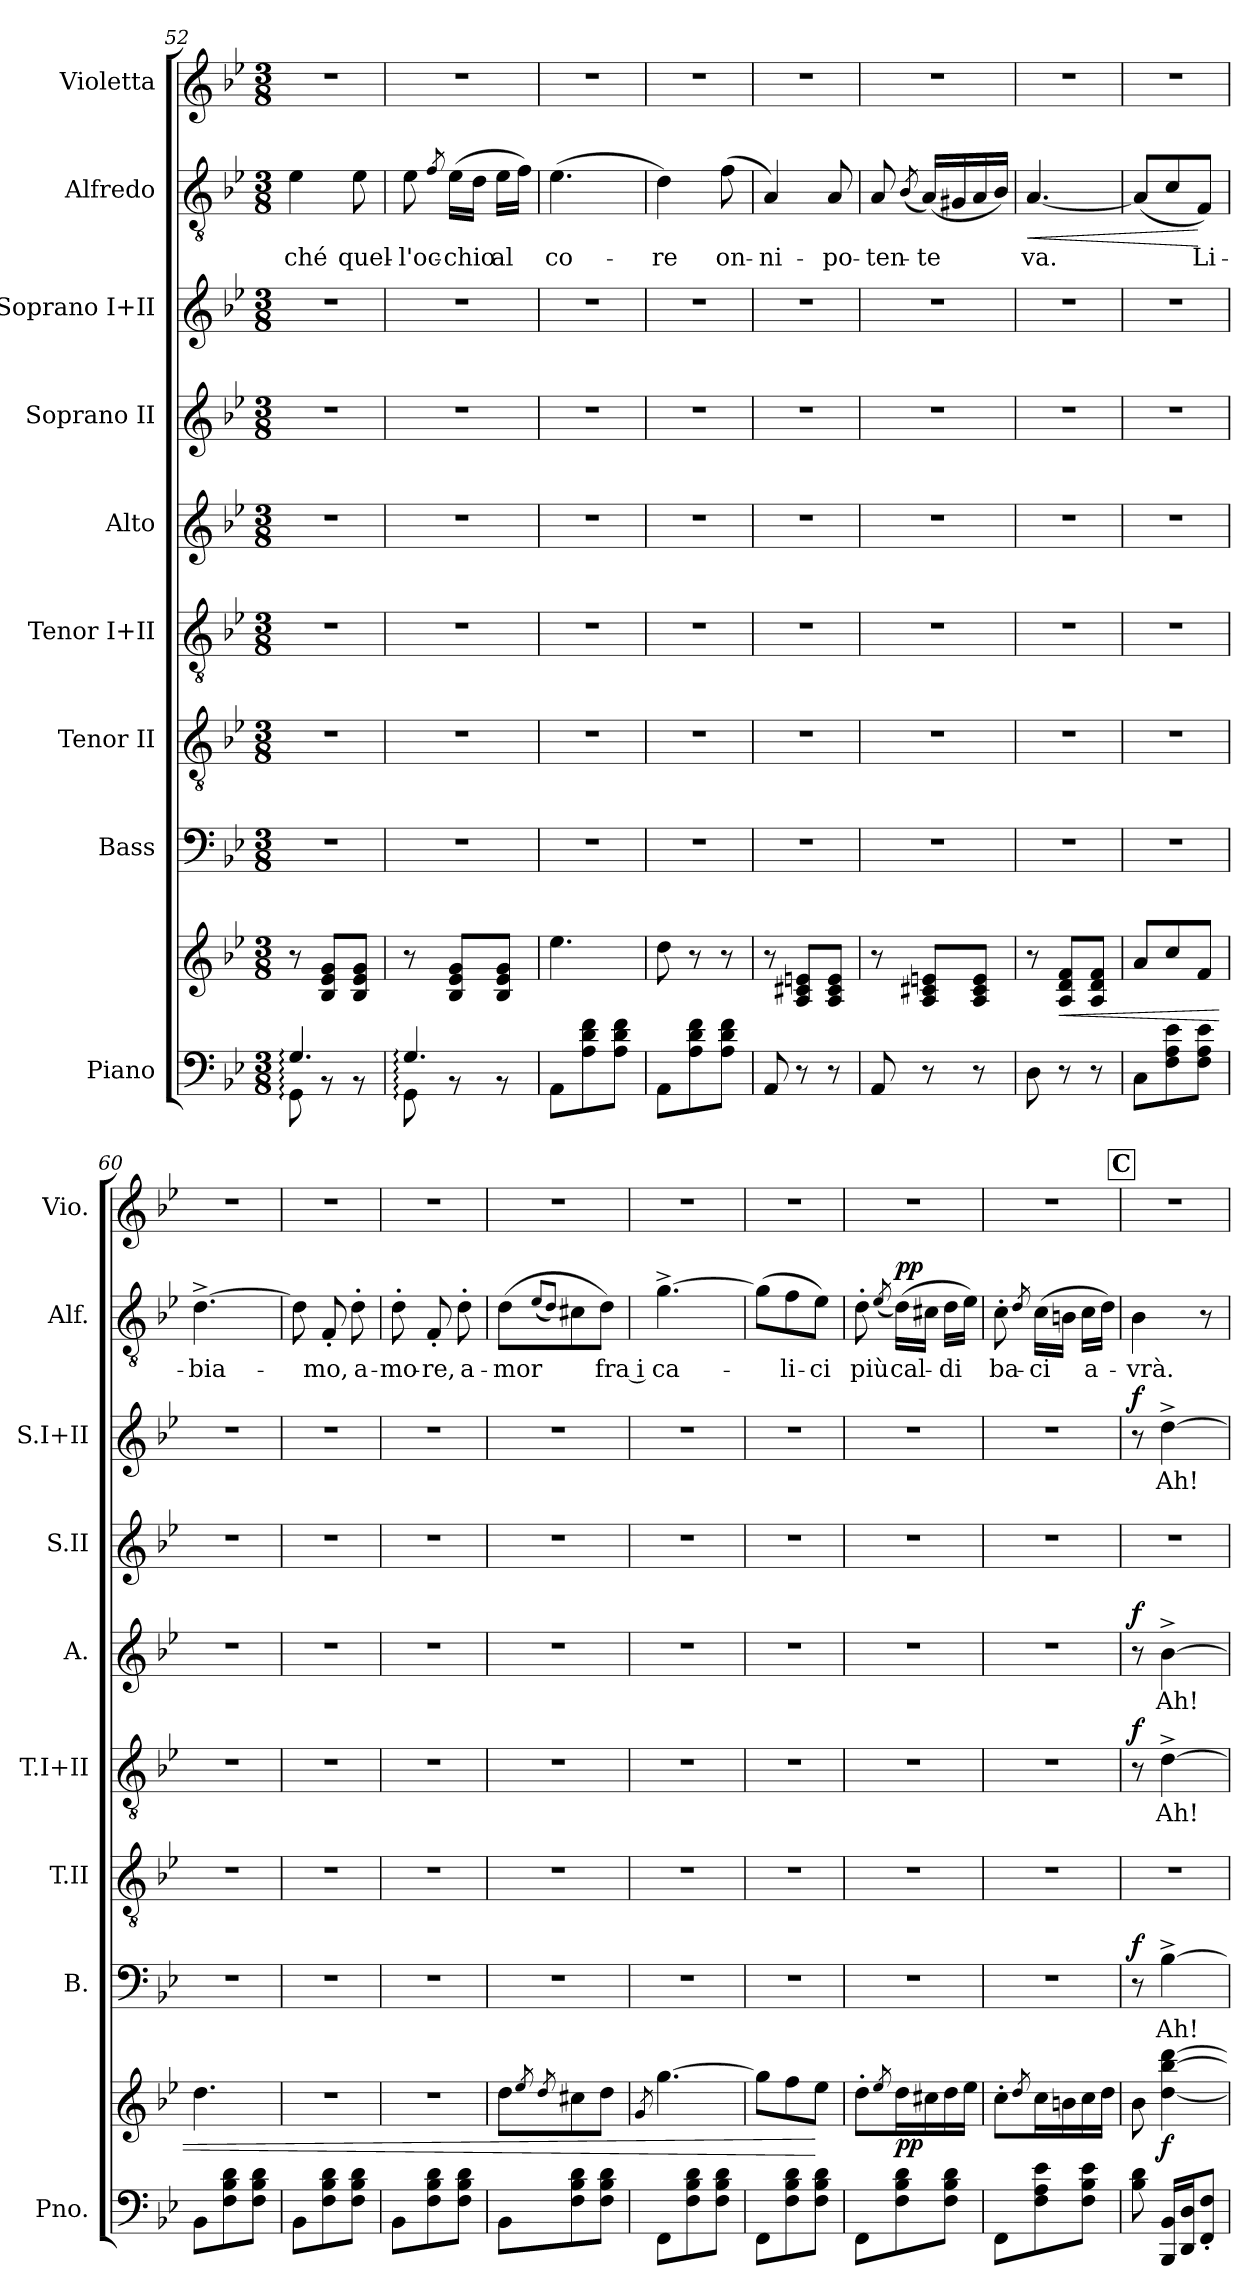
**kern	**kern	**dynam	**kern	**text	**dynam	**kern	**kern	**text	**dynam	**kern	**text	**dynam	**kern	**kern	**text	**dynam	**kern	**text	**dynam	**kern
*part9	*part9	*part9	*part8	*part8	*part8	*part7	*part6	*part6	*part6	*part5	*part5	*part5	*part4	*part3	*part3	*part3	*part2	*part2	*part2	*part1
*staff10	*staff9	*staff9/10	*staff8	*staff8	*staff8	*staff7	*staff6	*staff6	*staff6	*staff5	*staff5	*staff5	*staff4	*staff3	*staff3	*staff3	*staff2	*staff2	*staff2	*staff1
*I"Piano	*	*	*I"Bass	*	*	*I"Tenor II	*I"Tenor I+II	*	*	*I"Alto	*	*	*I"Soprano II	*I"Soprano I+II	*	*	*I"Alfredo	*	*	*I"Violetta
*I'Pno.	*	*	*I'B.	*	*	*I'T.II	*I'T.I+II	*	*	*I'A.	*	*	*I'S.II	*I'S.I+II	*	*	*I'Alf.	*	*	*I'Vio.
*clefF4	*clefG2	*	*clefF4	*	*	*clefGv2	*clefGv2	*	*	*clefG2	*	*	*clefG2	*clefG2	*	*	*clefGv2	*	*	*clefG2
*k[b-e-]	*k[b-e-]	*	*k[b-e-]	*	*	*k[b-e-]	*k[b-e-]	*	*	*k[b-e-]	*	*	*k[b-e-]	*k[b-e-]	*	*	*k[b-e-]	*	*	*k[b-e-]
*M3/8	*M3/8	*	*M3/8	*	*	*M3/8	*M3/8	*	*	*M3/8	*	*	*M3/8	*M3/8	*	*	*M3/8	*	*	*M3/8
=52	=52	=52	=52	=52	=52	=52	=52	=52	=52	=52	=52	=52	=52	=52	=52	=52	=52	=52	=52	=52
*^	*	*	*	*	*	*	*	*	*	*	*	*	*	*	*	*	*	*	*	*
!	!	!	!	!	!	!	!	!	!	!	!	!	!	!	!	!	!	!	!LO:LY:b	!	!
4.G:/	8GG:\	8r	.	4.r	.	.	4.r	4.r	.	.	4.r	.	.	4.r	4.r	.	.	4e-\	-ché	.	4.r
.	8rBB	8B-/ 8e-/ 8g/L	.	.	.	.	.	.	.	.	.	.	.	.	.	.	.	.	.	.	.
!	!	!	!	!	!	!	!	!	!	!	!	!	!	!	!	!	!	!	!LO:LY:b	!	!
.	8rBB	8B-/ 8e-/ 8g/J	.	.	.	.	.	.	.	.	.	.	.	.	.	.	.	8e-\	quel-	.	.
=53	=53	=53	=53	=53	=53	=53	=53	=53	=53	=53	=53	=53	=53	=53	=53	=53	=53	=53	=53	=53	=53
!	!	!	!	!	!	!	!	!	!	!	!	!	!	!	!	!	!	!	!LO:LY:b	!	!
4.G:/	8GG:\	8r	.	4.r	.	.	4.r	4.r	.	.	4.r	.	.	4.r	4.r	.	.	8e-\	-l'oc-	.	4.r
.	.	.	.	.	.	.	.	.	.	.	.	.	.	.	.	.	.	8qf/	.	.	.
!	!	!	!	!	!	!	!	!	!	!	!	!	!	!	!	!	!	!	!LO:LY:b	!	!
.	8rBB	8B-/ 8e-/ 8g/L	.	.	.	.	.	.	.	.	.	.	.	.	.	.	.	(16e-\LL	-chio	.	.
.	.	.	.	.	.	.	.	.	.	.	.	.	.	.	.	.	.	16d\JJ	.	.	.
!	!	!	!	!	!	!	!	!	!	!	!	!	!	!	!	!	!	!	!LO:LY:b	!	!
.	8rBB	8B-/ 8e-/ 8g/J	.	.	.	.	.	.	.	.	.	.	.	.	.	.	.	16e-\LL	al	.	.
.	.	.	.	.	.	.	.	.	.	.	.	.	.	.	.	.	.	16f\JJ)	.	.	.
*v	*v	*	*	*	*	*	*	*	*	*	*	*	*	*	*	*	*	*	*	*	*
!!LO:LB:g=z
=54	=54	=54	=54	=54	=54	=54	=54	=54	=54	=54	=54	=54	=54	=54	=54	=54	=54	=54	=54	=54
!	!	!	!	!	!	!	!	!	!	!	!	!	!	!	!	!	!	!LO:LY:b	!	!
8AA/L	4.ee-\	.	4.r	.	.	4.r	4.r	.	.	4.r	.	.	4.r	4.r	.	.	(4.e-\	co-	.	4.r
8A\ 8d\ 8f\	.	.	.	.	.	.	.	.	.	.	.	.	.	.	.	.	.	.	.	.
8A\ 8d\ 8f\J	.	.	.	.	.	.	.	.	.	.	.	.	.	.	.	.	.	.	.	.
=55	=55	=55	=55	=55	=55	=55	=55	=55	=55	=55	=55	=55	=55	=55	=55	=55	=55	=55	=55	=55
!	!	!	!	!	!	!	!	!	!	!	!	!	!	!	!	!	!	!LO:LY:b	!	!
8AA/L	8dd\	.	4.r	.	.	4.r	4.r	.	.	4.r	.	.	4.r	4.r	.	.	4d\)	-re	.	4.r
8A\ 8d\ 8f\	8r	.	.	.	.	.	.	.	.	.	.	.	.	.	.	.	.	.	.	.
!	!	!	!	!	!	!	!	!	!	!	!	!	!	!	!	!	!	!LO:LY:b	!	!
8A\ 8d\ 8f\J	8r	.	.	.	.	.	.	.	.	.	.	.	.	.	.	.	(8f\	on-	.	.
=56	=56	=56	=56	=56	=56	=56	=56	=56	=56	=56	=56	=56	=56	=56	=56	=56	=56	=56	=56	=56
!	!	!	!	!	!	!	!	!	!	!	!	!	!	!	!	!	!	!LO:LY:b	!	!
8AA/	8r	.	4.r	.	.	4.r	4.r	.	.	4.r	.	.	4.r	4.r	.	.	4A/)	-ni-	.	4.r
8r	8A/ 8c#X/ 8en/L	.	.	.	.	.	.	.	.	.	.	.	.	.	.	.	.	.	.	.
!	!	!	!	!	!	!	!	!	!	!	!	!	!	!	!	!	!	!LO:LY:b	!	!
8r	8A/ 8c#/ 8e/J	.	.	.	.	.	.	.	.	.	.	.	.	.	.	.	8A/	-po-	.	.
=57	=57	=57	=57	=57	=57	=57	=57	=57	=57	=57	=57	=57	=57	=57	=57	=57	=57	=57	=57	=57
!	!	!	!	!	!	!	!	!	!	!	!	!	!	!	!	!	!	!LO:LY:b	!	!
8AA/	8r	.	4.r	.	.	4.r	4.r	.	.	4.r	.	.	4.r	4.r	.	.	8A/	-ten-	.	4.r
.	.	.	.	.	.	.	.	.	.	.	.	.	.	.	.	.	(8qB-/	.	.	.
!	!	!	!	!	!	!	!	!	!	!	!	!	!	!	!	!	!	!LO:LY:b	!	!
8r	8A/ 8c#X/ 8en/L	.	.	.	.	.	.	.	.	.	.	.	.	.	.	.	(16A/LL)	-te	.	.
.	.	.	.	.	.	.	.	.	.	.	.	.	.	.	.	.	16G#X/	.	.	.
8r	8A/ 8c#/ 8e/J	.	.	.	.	.	.	.	.	.	.	.	.	.	.	.	16A/	.	.	.
.	.	.	.	.	.	.	.	.	.	.	.	.	.	.	.	.	16B-/JJ)	.	.	.
=58	=58	=58	=58	=58	=58	=58	=58	=58	=58	=58	=58	=58	=58	=58	=58	=58	=58	=58	=58	=58
!	!	!	!	!	!	!	!	!	!	!	!	!	!	!	!	!	!	!LO:LY:b	!LO:HP:b	!
8D\	8r	.	4.r	.	.	4.r	4.r	.	.	4.r	.	.	4.r	4.r	.	.	[4.A/	va.	<	4.r
!	!	!LO:HP:b	!	!	!	!	!	!	!	!	!	!	!	!	!	!	!	!	!	!
8r	8A/ 8d/ 8f/L	<	.	.	.	.	.	.	.	.	.	.	.	.	.	.	.	.	.	.
8r	8A/ 8d/ 8f/J	.	.	.	.	.	.	.	.	.	.	.	.	.	.	.	.	.	.	.
=59	=59	=59	=59	=59	=59	=59	=59	=59	=59	=59	=59	=59	=59	=59	=59	=59	=59	=59	=59	=59
8C/L	8a/L	.	4.r	.	.	4.r	4.r	.	.	4.r	.	.	4.r	4.r	.	.	(8A/L]	.	.	4.r
8F\ 8A\ 8e-\	8cc\	.	.	.	.	.	.	.	.	.	.	.	.	.	.	.	8c/	.	.	.
!	!	!	!	!	!	!	!	!	!	!	!	!	!	!	!	!	!	!LO:LY:b	!	!
8F\ 8A\ 8e-\J	8f/J	.	.	.	.	.	.	.	.	.	.	.	.	.	.	.	8F/J)	Li-	[	.
=60	=60	=60	=60	=60	=60	=60	=60	=60	=60	=60	=60	=60	=60	=60	=60	=60	=60	=60	=60	=60
!	!	!	!	!	!	!	!	!	!	!	!	!	!	!	!	!	!	!LO:LY:b	!	!
8BB-/L	4.dd\	.	4.r	.	.	4.r	4.r	.	.	4.r	.	.	4.r	4.r	.	.	[4.d^\	-bia-	.	4.r
8F\ 8B-\ 8d\	.	.	.	.	.	.	.	.	.	.	.	.	.	.	.	.	.	.	.	.
8F\ 8B-\ 8d\J	.	.	.	.	.	.	.	.	.	.	.	.	.	.	.	.	.	.	.	.
=61	=61	=61	=61	=61	=61	=61	=61	=61	=61	=61	=61	=61	=61	=61	=61	=61	=61	=61	=61	=61
8BB-/L	4.r	.	4.r	.	.	4.r	4.r	.	.	4.r	.	.	4.r	4.r	.	.	8d\]	.	.	4.r
!	!	!	!	!	!	!	!	!	!	!	!	!	!	!	!	!	!	!LO:LY:b	!	!
8F\ 8B-\ 8d\	.	.	.	.	.	.	.	.	.	.	.	.	.	.	.	.	8F'/	-mo,	.	.
!	!	!	!	!	!	!	!	!	!	!	!	!	!	!	!	!	!	!LO:LY:b	!	!
8F\ 8B-\ 8d\J	.	.	.	.	.	.	.	.	.	.	.	.	.	.	.	.	8d'\	a-	.	.
=62	=62	=62	=62	=62	=62	=62	=62	=62	=62	=62	=62	=62	=62	=62	=62	=62	=62	=62	=62	=62
!	!	!	!	!	!	!	!	!	!	!	!	!	!	!	!	!	!	!LO:LY:b	!	!
8BB-/L	4.r	.	4.r	.	.	4.r	4.r	.	.	4.r	.	.	4.r	4.r	.	.	8d'\	-mo-	.	4.r
!	!	!	!	!	!	!	!	!	!	!	!	!	!	!	!	!	!	!LO:LY:b	!	!
8F\ 8B-\ 8d\	.	.	.	.	.	.	.	.	.	.	.	.	.	.	.	.	8F'/	-re,	.	.
!	!	!	!	!	!	!	!	!	!	!	!	!	!	!	!	!	!	!LO:LY:b	!	!
8F\ 8B-\ 8d\J	.	.	.	.	.	.	.	.	.	.	.	.	.	.	.	.	8d'\	a-	.	.
=63	=63	=63	=63	=63	=63	=63	=63	=63	=63	=63	=63	=63	=63	=63	=63	=63	=63	=63	=63	=63
!	!	!	!	!	!	!	!	!	!	!	!	!	!	!	!	!	!	!LO:LY:b	!	!
8BB-/L	8dd\L	.	4.r	.	.	4.r	4.r	.	.	4.r	.	.	4.r	4.r	.	.	(8d\L	-mor	.	4.r
.	8qee-/	.	.	.	.	.	.	.	.	.	.	.	.	.	.	.	(8qe-/L	.	.	.
.	8qdd/	.	.	.	.	.	.	.	.	.	.	.	.	.	.	.	8qd/J)	.	.	.
8F\ 8B-\ 8d\	8cc#X\	.	.	.	.	.	.	.	.	.	.	.	.	.	.	.	8c#X\	.	.	.
!	!	!	!	!	!	!	!	!	!	!	!	!	!	!	!	!	!	!LO:LY:b	!	!
8F\ 8B-\ 8d\J	8dd\J	.	.	.	.	.	.	.	.	.	.	.	.	.	.	.	8d\J)	fra i	.	.
=64	=64	=64	=64	=64	=64	=64	=64	=64	=64	=64	=64	=64	=64	=64	=64	=64	=64	=64	=64	=64
.	8qg/	.	.	.	.	.	.	.	.	.	.	.	.	.	.	.	.	.	.	.
!	!	!	!	!	!	!	!	!	!	!	!	!	!	!	!	!	!	!LO:LY:b	!	!
8FF/L	[4.gg\	.	4.r	.	.	4.r	4.r	.	.	4.r	.	.	4.r	4.r	.	.	[4.g^\	ca-	.	4.r
8F\ 8B-\ 8d\	.	.	.	.	.	.	.	.	.	.	.	.	.	.	.	.	.	.	.	.
8F\ 8B-\ 8d\J	.	.	.	.	.	.	.	.	.	.	.	.	.	.	.	.	.	.	.	.
!!LO:LB:g=z
=65	=65	=65	=65	=65	=65	=65	=65	=65	=65	=65	=65	=65	=65	=65	=65	=65	=65	=65	=65	=65
8FF/L	8gg\L]	.	4.r	.	.	4.r	4.r	.	.	4.r	.	.	4.r	4.r	.	.	(8g\L]	.	.	4.r
!	!	!	!	!	!	!	!	!	!	!	!	!	!	!	!	!	!	!LO:LY:b	!	!
8F\ 8B-\ 8d\	8ff\	.	.	.	.	.	.	.	.	.	.	.	.	.	.	.	8f\	-li-	.	.
!	!	!	!	!	!	!	!	!	!	!	!	!	!	!	!	!	!	!LO:LY:b	!	!
8F\ 8B-\ 8d\J	8ee-\J	[	.	.	.	.	.	.	.	.	.	.	.	.	.	.	8e-\J)	-ci	.	.
=66	=66	=66	=66	=66	=66	=66	=66	=66	=66	=66	=66	=66	=66	=66	=66	=66	=66	=66	=66	=66
!	!	!	!	!	!	!	!	!	!	!	!	!	!	!	!	!	!	!LO:LY:b	!	!
8FF/L	8dd'\L	.	4.r	.	.	4.r	4.r	.	.	4.r	.	.	4.r	4.r	.	.	8d'\	più	.	4.r
.	8qee-/	.	.	.	.	.	.	.	.	.	.	.	.	.	.	.	(8qe-/	.	.	.
!	!	!LO:DY:b	!	!	!	!	!	!	!	!	!	!	!	!	!	!	!	!LO:LY:b	!LO:DY:a	!
8F\ 8B-\ 8d\	16dd\L	pp	.	.	.	.	.	.	.	.	.	.	.	.	.	.	(16d\LL)	cal-	pp	.
.	16cc#X\	.	.	.	.	.	.	.	.	.	.	.	.	.	.	.	16c#X\JJ	.	.	.
!	!	!	!	!	!	!	!	!	!	!	!	!	!	!	!	!	!	!LO:LY:b	!	!
8F\ 8B-\ 8d\J	16dd\	.	.	.	.	.	.	.	.	.	.	.	.	.	.	.	16d\LL	-di	.	.
.	16ee-\JJ	.	.	.	.	.	.	.	.	.	.	.	.	.	.	.	16e-\JJ)	.	.	.
=67	=67	=67	=67	=67	=67	=67	=67	=67	=67	=67	=67	=67	=67	=67	=67	=67	=67	=67	=67	=67
!	!	!	!	!	!	!	!	!	!	!	!	!	!	!	!	!	!	!LO:LY:b	!	!
8FF/L	8cc'\L	.	4.r	.	.	4.r	4.r	.	.	4.r	.	.	4.r	4.r	.	.	8c'\	ba-	.	4.r
.	8qdd/	.	.	.	.	.	.	.	.	.	.	.	.	.	.	.	8qd/	.	.	.
!	!	!	!	!	!	!	!	!	!	!	!	!	!	!	!	!	!	!LO:LY:b	!	!
8F\ 8A\ 8e-\	16cc\L	.	.	.	.	.	.	.	.	.	.	.	.	.	.	.	(16c\LL	-ci	.	.
.	16bn\	.	.	.	.	.	.	.	.	.	.	.	.	.	.	.	16Bn\JJ	.	.	.
!	!	!	!	!	!	!	!	!	!	!	!	!	!	!	!	!	!	!LO:LY:b	!	!
8F\ 8B-\ 8e-\J	16cc\	.	.	.	.	.	.	.	.	.	.	.	.	.	.	.	16c\LL	a-	.	.
.	16dd\JJ	.	.	.	.	.	.	.	.	.	.	.	.	.	.	.	16d\JJ)	.	.	.
!!LO:REH:place=s1:a:B:fs=14:t=C
=68	=68	=68	=68	=68	=68	=68	=68	=68	=68	=68	=68	=68	=68	=68	=68	=68	=68	=68	=68	=68
!	!	!	!	!	!LO:DY:a	!	!	!	!LO:DY:a	!	!	!LO:DY:a	!	!	!	!LO:DY:a	!	!LO:LY:b	!	!
8B-\ 8d\	8b-\	.	8r	.	f	4.r	8r	.	f	8r	.	f	4.r	8r	.	f	4B-\	-vrà.	.	4.r
!	!	!LO:DY:b	!	!LO:LY:b	!	!	!	!LO:LY:b	!	!	!LO:LY:b	!	!	!	!LO:LY:b	!	!	!	!	!
16BBB-/ 16BB-/LL	[4dd\ [4bb-\ [4ddd\	f	[4B-^\	Ah!	.	.	[4d^\	Ah!	.	[4b-^\	Ah!	.	.	[4dd^\	Ah!	.	.	.	.	.
16DD/ 16D/J	.	.	.	.	.	.	.	.	.	.	.	.	.	.	.	.	.	.	.	.
8FF/' 8F/'J	.	.	.	.	.	.	.	.	.	.	.	.	.	.	.	.	8r	.	.	.
=	=	=	=	=	=	=	=	=	=	=	=	=	=	=	=	=	=	=	=	=
*-	*-	*-	*-	*-	*-	*-	*-	*-	*-	*-	*-	*-	*-	*-	*-	*-	*-	*-	*-	*-
